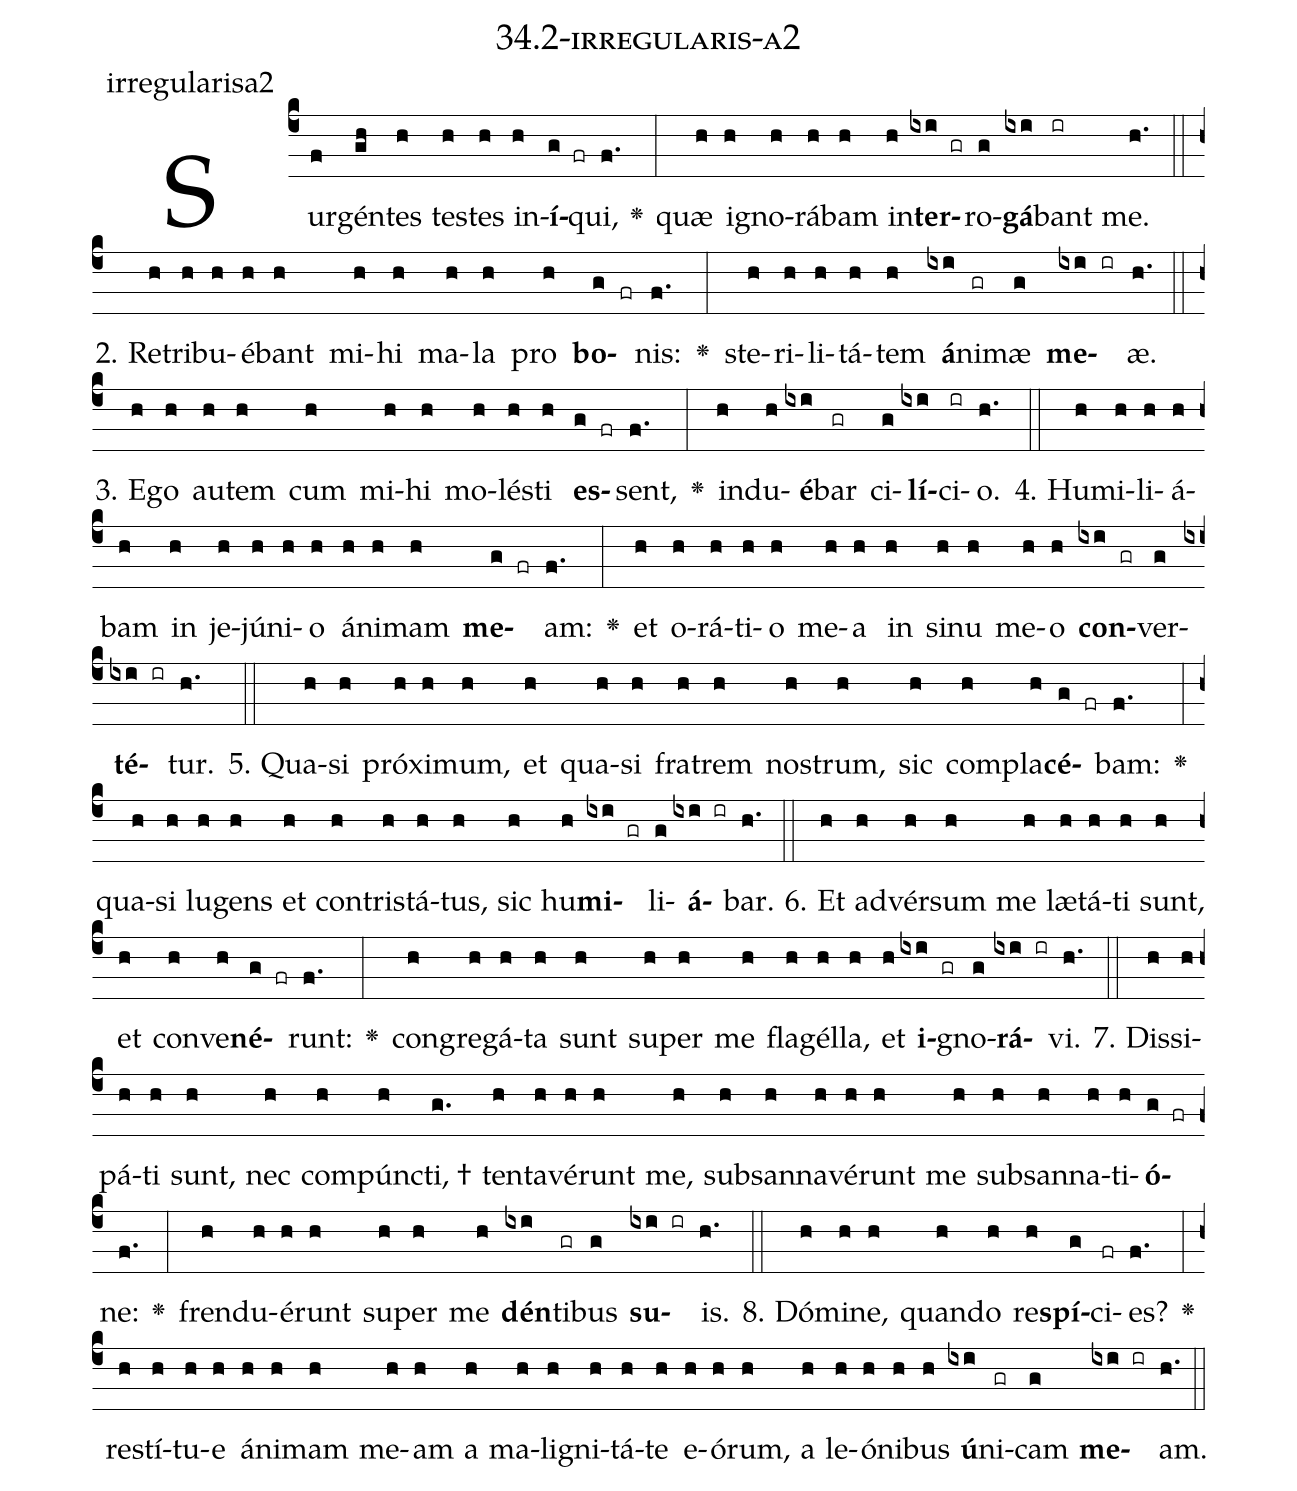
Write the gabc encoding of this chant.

name: 34.2-irregularis-a2;
annotation: irregularisa2;
%%
(c4)Sur(f)gén(gh)tes(h) tes(h)tes(h) in(h)<b>í</b>(g fr)qui,(f.) <v>\greheightstar</v>(:) quæ(h) i(h)gno(h)rá(h)bam(h) in(h)<b>ter</b>(ixi gr)ro(g)<b>gá</b>(ixi)bant(ir) me.(h.) (::)
2. Re(h)tri(h)bu(h)é(h)bant(h) mi(h)hi(h) ma(h)la(h) pro(h) <b>bo</b>(g fr)nis:(f.) <v>\greheightstar</v>(:) ste(h)ri(h)li(h)tá(h)tem(h) <b>á</b>(ixi)ni(gr)mæ(g) <b>me</b>(ixi ir)æ.(h.) (::)
3. E(h)go(h) au(h)tem(h) cum(h) mi(h)hi(h) mo(h)lés(h)ti(h) <b>es</b>(g fr)sent,(f.) <v>\greheightstar</v>(:) ind(h)u(h)<b>é</b>(ixi)bar(gr) ci(g)<b>lí</b>(ixi)ci(ir)o.(h.) (::)
4. Hu(h)mi(h)li(h)á(h)bam(h) in(h) je(h)jú(h)ni(h)o(h) á(h)ni(h)mam(h) <b>me</b>(g fr)am:(f.) <v>\greheightstar</v>(:) et(h) o(h)rá(h)ti(h)o(h) me(h)a(h) in(h) si(h)nu(h) me(h)o(h) <b>con</b>(ixi gr)ver(g)<b>té</b>(ixi ir)tur.(h.) (::)
5. Qua(h)si(h) pró(h)xi(h)mum,(h) et(h) qua(h)si(h) fra(h)trem(h) nos(h)trum,(h) sic(h) com(h)pla(h)<b>cé</b>(g fr)bam:(f.) <v>\greheightstar</v>(:) qua(h)si(h) lu(h)gens(h) et(h) con(h)tris(h)tá(h)tus,(h) sic(h) hu(h)<b>mi</b>(ixi gr)li(g)<b>á</b>(ixi ir)bar.(h.) (::)
6. Et(h) ad(h)vér(h)sum(h) me(h) læ(h)tá(h)ti(h) sunt,(h) et(h) con(h)ve(h)<b>né</b>(g fr)runt:(f.) <v>\greheightstar</v>(:) con(h)gre(h)gá(h)ta(h) sunt(h) su(h)per(h) me(h) fla(h)gél(h)la,(h) et(h) <b>i</b>(ixi gr)gno(g)<b>rá</b>(ixi ir)vi.(h.) (::)
7. Dis(h)si(h)pá(h)ti(h) sunt,(h) nec(h) com(h)púnc(h)ti, †(g.) ten(h)ta(h)vé(h)runt(h) me,(h) sub(h)san(h)na(h)vé(h)runt(h) me(h) sub(h)san(h)na(h)ti(h)<b>ó</b>(g fr)ne:(f.) <v>\greheightstar</v>(:) fren(h)du(h)é(h)runt(h) su(h)per(h) me(h) <b>dén</b>(ixi)ti(gr)bus(g) <b>su</b>(ixi ir)is.(h.) (::)
8. Dó(h)mi(h)ne,(h) quan(h)do(h) re(h)<b>spí</b>(g)ci(fr)es?(f.) <v>\greheightstar</v>(:) re(h)stí(h)tu(h)e(h) á(h)ni(h)mam(h) me(h)am(h) a(h) ma(h)li(h)gni(h)tá(h)te(h) e(h)ó(h)rum,(h) a(h) le(h)ó(h)ni(h)bus(h) <b>ú</b>(ixi)ni(gr)cam(g) <b>me</b>(ixi ir)am.(h.) (::)
